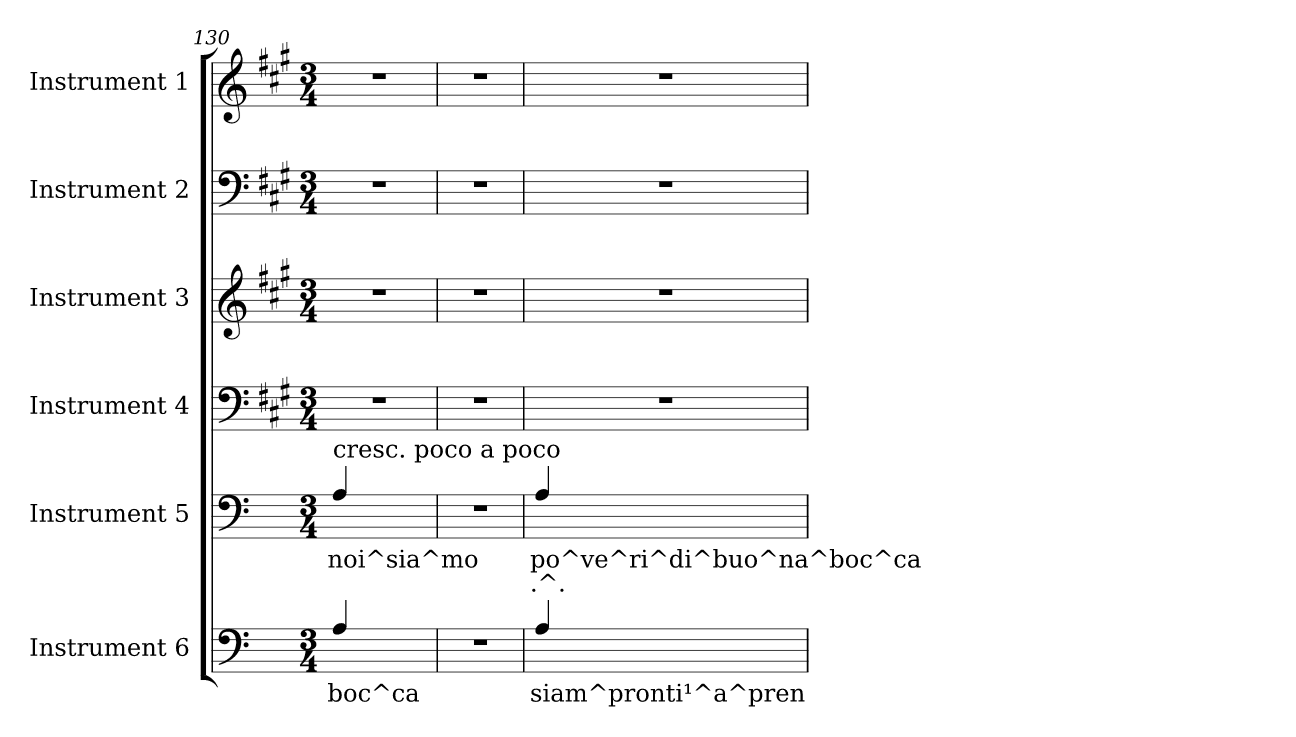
**kern	**text	**kern	**text	**text	**kern	**kern	**kern	**kern
*part6	*part6	*part5	*part5	*part5	*part4	*part3	*part2	*part1
*staff6	*staff6	*staff5	*staff5	*staff5	*staff4	*staff3	*staff2	*staff1
*I"Instrument 6	*	*I"Instrument 5	*	*	*I"Instrument 4	*I"Instrument 3	*I"Instrument 2	*I"Instrument 1
!!LO:LB:g=z
*	*	*	*	*	*clefF4	*clefG2	*clefF4	*clefG2
*k[]	*	*k[]	*	*	*k[f#c#g#]	*k[f#c#g#]	*k[f#c#g#]	*k[f#c#g#]
*C:	*	*C:	*	*	*A:	*A:	*A:	*A:
*M3/4	*	*M3/4	*	*	*M3/4	*M3/4	*M3/4	*M3/4
=130	=130	=130	=130	=130	=130	=130	=130	=130
!	!	!LO:TX:a:t=cresc. poco a poco	!	!	!	!	!	!
!	!LO:LY:b	!	!LO:LY:b:rj	!	!	!	!	!
4A/	boc^ca	4A/	noi^sia^mo	.	2.r	2.r	2.r	2.r
2ryy	.	2ryy	.	.	.	.	.	.
=131	=131	=131	=131	=131	=131	=131	=131	=131
2.r	.	2.r	.	.	2.r	2.r	2.r	2.r
=132	=132	=132	=132	=132	=132	=132	=132	=132
!	!LO:LY:b	!	!LO:LY:b:rj	!LO:LY:b:rj	!	!	!	!
4A/	siam^pronti¹^a^pren	4A/	po^ve^ri^di^buo^na^boc^ca	.^.	2.r	2.r	2.r	2.r
2ryy	.	2ryy	.	.	.	.	.	.
=	=	=	=	=	=	=	=	=
*-	*-	*-	*-	*-	*-	*-	*-	*-
